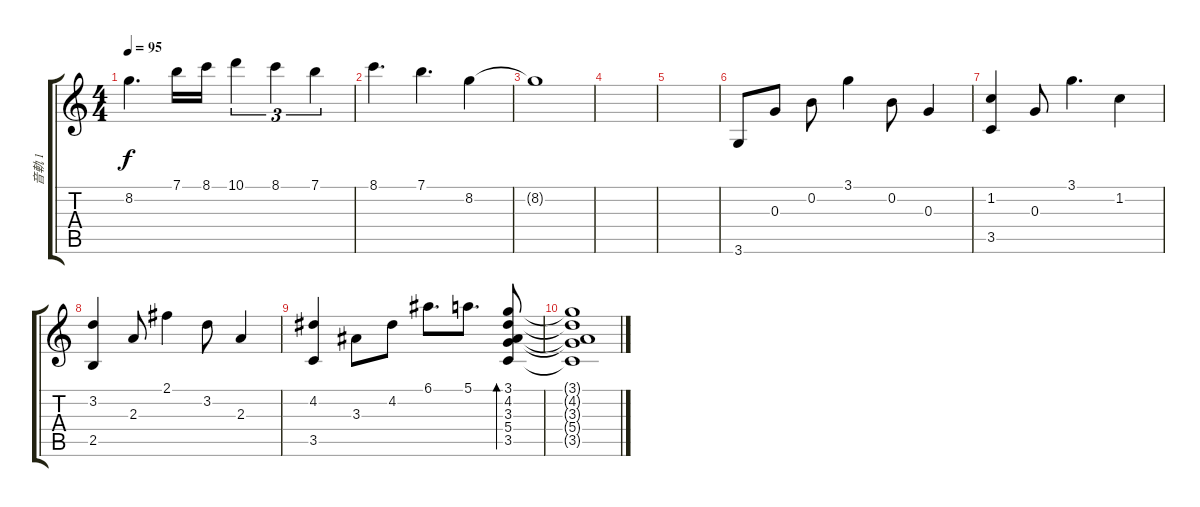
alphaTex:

\track ("音軌 1" "音軌 1") {instrument acousticguitarsteel}
\staff {score tabs}
\tuning (E4 B3 G3 D3 A2 E2) {hide}
\ts (4 4)
\tempo 95
\clef g2
\ks c
8.2{t}.4{d dy f} 7.1.16 8.1.16 10.1.4{tu (3 2)} 8.1.4{tu (3 2)} 7.1.4{tu (3 2)} |
8.1.4{d} 7.1.4{d} 8.2.4 |
8.2{t}.1 |
|
|
3.6.8 0.3.8 0.2.8 3.1.4 0.2.8 0.3.4 |
(1.2 3.5).4 0.3.8 3.1.4{d} 1.2.4 |
(3.2 2.5).4 2.3.8 2.1.4 3.2.8 2.3.4 |
(4.2 3.5).4 3.3.8 4.2.8 6.1.8{d} 5.1.8{d} (3.1 4.2 3.3 5.4 3.5).8{bd 480} |
(3.1{t} 4.2{t} 3.3{t} 5.4{t} 3.5{t}).1
